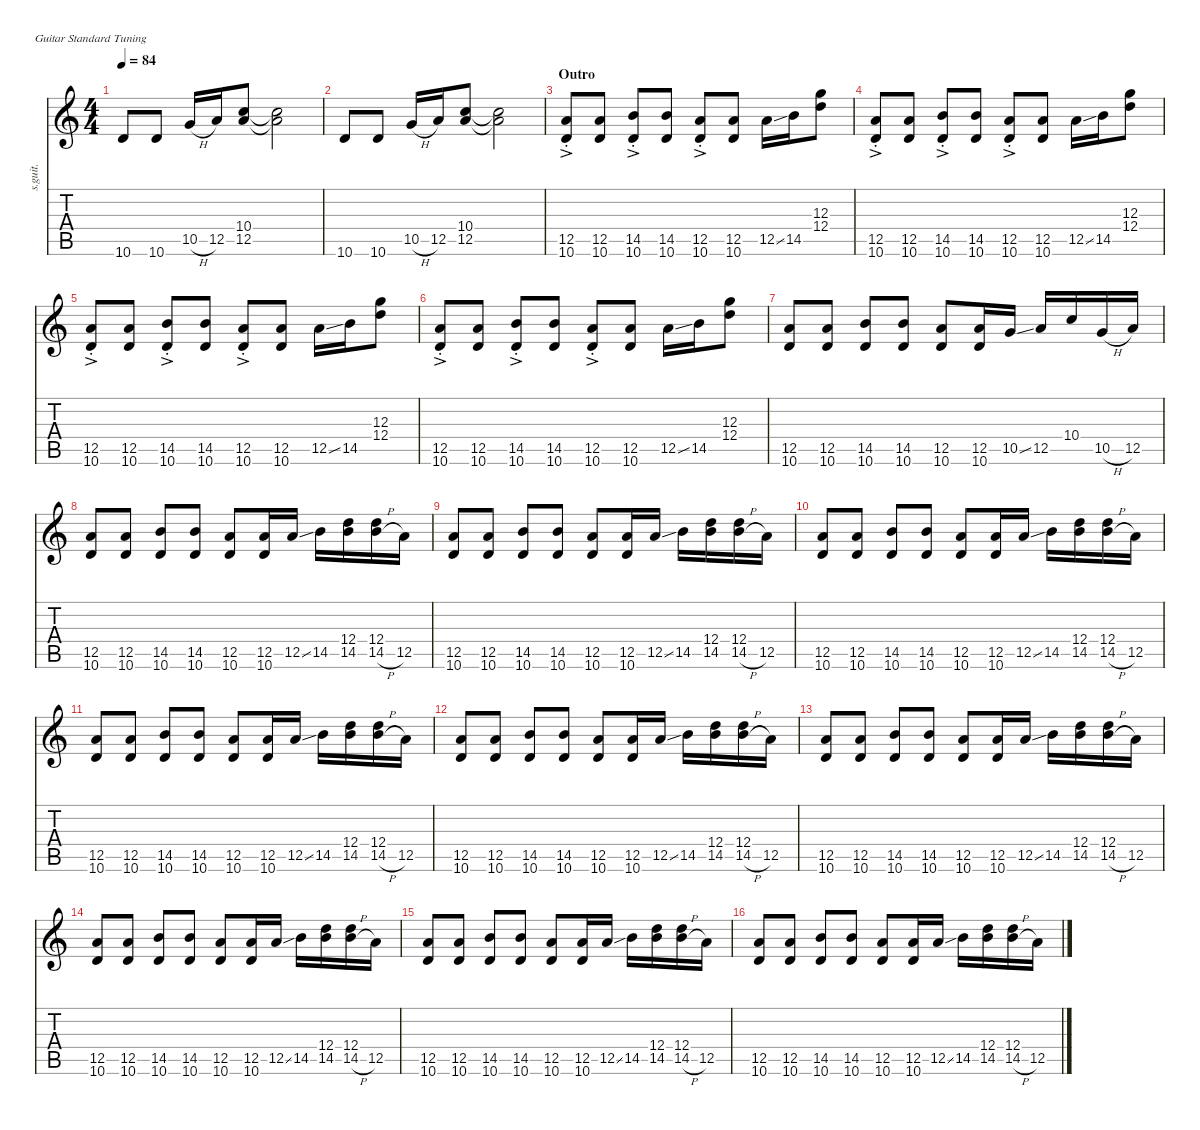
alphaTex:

\defaultSystemsLayout 4
\hideDynamics
\bracketExtendMode nobrackets
\track ("John Lennon - Rhythm Guitar" "s.guit.") {instrument electricguitarjazz}
\staff {score tabs}
\tuning (E4 B3 G3 D3 A2 E2)
\ts (4 4)
\tempo 84
\clef g2
\ks c
10.6.8{lyrics (0 "") lyrics (1 "") lyrics (2 "") lyrics (3 "") lyrics (4 "") dy mp} 10.6.8{lyrics (0 "") lyrics (1 "") lyrics (2 "") lyrics (3 "") lyrics (4 "")} 10.5{h}.16{lyrics (0 "") lyrics (1 "") lyrics (2 "") lyrics (3 "") lyrics (4 "")} 12.5.16{lyrics (0 "") lyrics (1 "") lyrics (2 "") lyrics (3 "") lyrics (4 "")} (10.4 12.5).8{lyrics (0 "") lyrics (1 "") lyrics (2 "") lyrics (3 "") lyrics (4 "")} (10.4{t} 12.5{t}).2{lyrics (0 "") lyrics (1 "") lyrics (2 "") lyrics (3 "") lyrics (4 "")} |
10.6.8{lyrics (0 "") lyrics (1 "") lyrics (2 "") lyrics (3 "") lyrics (4 "")} 10.6.8{lyrics (0 "") lyrics (1 "") lyrics (2 "") lyrics (3 "") lyrics (4 "")} 10.5{h}.16{lyrics (0 "") lyrics (1 "") lyrics (2 "") lyrics (3 "") lyrics (4 "")} 12.5.16{lyrics (0 "") lyrics (1 "") lyrics (2 "") lyrics (3 "") lyrics (4 "")} (10.4 12.5).8{lyrics (0 "") lyrics (1 "") lyrics (2 "") lyrics (3 "") lyrics (4 "")} (10.4{t} 12.5{t}).2{lyrics (0 "") lyrics (1 "") lyrics (2 "") lyrics (3 "") lyrics (4 "")} |
\section ("" "Outro")
(12.5{ac st} 10.6{ac st}).8{lyrics (0 "") lyrics (1 "") lyrics (2 "") lyrics (3 "") lyrics (4 "") dy p} (12.5 10.6).8{lyrics (0 "") lyrics (1 "") lyrics (2 "") lyrics (3 "") lyrics (4 "") dy mp} (14.5{ac st} 10.6{ac st}).8{lyrics (0 "") lyrics (1 "") lyrics (2 "") lyrics (3 "") lyrics (4 "") dy p} (14.5 10.6).8{lyrics (0 "") lyrics (1 "") lyrics (2 "") lyrics (3 "") lyrics (4 "") dy mp} (12.5{ac st} 10.6{ac st}).8{lyrics (0 "") lyrics (1 "") lyrics (2 "") lyrics (3 "") lyrics (4 "") dy p} (12.5 10.6).8{lyrics (0 "") lyrics (1 "") lyrics (2 "") lyrics (3 "") lyrics (4 "") dy mp} 12.5{ss}.16{lyrics (0 "") lyrics (1 "") lyrics (2 "") lyrics (3 "") lyrics (4 "")} 14.5.16{lyrics (0 "") lyrics (1 "") lyrics (2 "") lyrics (3 "") lyrics (4 "")} (12.3 12.4).8{lyrics (0 "") lyrics (1 "") lyrics (2 "") lyrics (3 "") lyrics (4 "")} |
(12.5{ac st} 10.6{ac st}).8{lyrics (0 "") lyrics (1 "") lyrics (2 "") lyrics (3 "") lyrics (4 "") dy p} (12.5 10.6).8{lyrics (0 "") lyrics (1 "") lyrics (2 "") lyrics (3 "") lyrics (4 "") dy mp} (14.5{ac st} 10.6{ac st}).8{lyrics (0 "") lyrics (1 "") lyrics (2 "") lyrics (3 "") lyrics (4 "") dy p} (14.5 10.6).8{lyrics (0 "") lyrics (1 "") lyrics (2 "") lyrics (3 "") lyrics (4 "") dy mp} (12.5{ac st} 10.6{ac st}).8{lyrics (0 "") lyrics (1 "") lyrics (2 "") lyrics (3 "") lyrics (4 "") dy p} (12.5 10.6).8{lyrics (0 "") lyrics (1 "") lyrics (2 "") lyrics (3 "") lyrics (4 "") dy mp} 12.5{ss}.16{lyrics (0 "") lyrics (1 "") lyrics (2 "") lyrics (3 "") lyrics (4 "")} 14.5.16{lyrics (0 "") lyrics (1 "") lyrics (2 "") lyrics (3 "") lyrics (4 "")} (12.3 12.4).8{lyrics (0 "") lyrics (1 "") lyrics (2 "") lyrics (3 "") lyrics (4 "")} |
(12.5{ac st} 10.6{ac st}).8{lyrics (0 "") lyrics (1 "") lyrics (2 "") lyrics (3 "") lyrics (4 "") dy p} (12.5 10.6).8{lyrics (0 "") lyrics (1 "") lyrics (2 "") lyrics (3 "") lyrics (4 "") dy mp} (14.5{ac st} 10.6{ac st}).8{lyrics (0 "") lyrics (1 "") lyrics (2 "") lyrics (3 "") lyrics (4 "") dy p} (14.5 10.6).8{lyrics (0 "") lyrics (1 "") lyrics (2 "") lyrics (3 "") lyrics (4 "") dy mp} (12.5{ac st} 10.6{ac st}).8{lyrics (0 "") lyrics (1 "") lyrics (2 "") lyrics (3 "") lyrics (4 "") dy p} (12.5 10.6).8{lyrics (0 "") lyrics (1 "") lyrics (2 "") lyrics (3 "") lyrics (4 "") dy mp} 12.5{ss}.16{lyrics (0 "") lyrics (1 "") lyrics (2 "") lyrics (3 "") lyrics (4 "")} 14.5.16{lyrics (0 "") lyrics (1 "") lyrics (2 "") lyrics (3 "") lyrics (4 "")} (12.3 12.4).8{lyrics (0 "") lyrics (1 "") lyrics (2 "") lyrics (3 "") lyrics (4 "")} |
(12.5{ac st} 10.6{ac st}).8{lyrics (0 "") lyrics (1 "") lyrics (2 "") lyrics (3 "") lyrics (4 "") dy p} (12.5 10.6).8{lyrics (0 "") lyrics (1 "") lyrics (2 "") lyrics (3 "") lyrics (4 "") dy mp} (14.5{ac st} 10.6{ac st}).8{lyrics (0 "") lyrics (1 "") lyrics (2 "") lyrics (3 "") lyrics (4 "") dy p} (14.5 10.6).8{lyrics (0 "") lyrics (1 "") lyrics (2 "") lyrics (3 "") lyrics (4 "") dy mp} (12.5{ac st} 10.6{ac st}).8{lyrics (0 "") lyrics (1 "") lyrics (2 "") lyrics (3 "") lyrics (4 "") dy p} (12.5 10.6).8{lyrics (0 "") lyrics (1 "") lyrics (2 "") lyrics (3 "") lyrics (4 "") dy mp} 12.5{ss}.16{lyrics (0 "") lyrics (1 "") lyrics (2 "") lyrics (3 "") lyrics (4 "")} 14.5.16{lyrics (0 "") lyrics (1 "") lyrics (2 "") lyrics (3 "") lyrics (4 "")} (12.3 12.4).8{lyrics (0 "") lyrics (1 "") lyrics (2 "") lyrics (3 "") lyrics (4 "")} |
(12.5 10.6).8{lyrics (0 "") lyrics (1 "") lyrics (2 "") lyrics (3 "") lyrics (4 "")} (12.5 10.6).8{lyrics (0 "") lyrics (1 "") lyrics (2 "") lyrics (3 "") lyrics (4 "")} (14.5 10.6).8{lyrics (0 "") lyrics (1 "") lyrics (2 "") lyrics (3 "") lyrics (4 "")} (14.5 10.6).8{lyrics (0 "") lyrics (1 "") lyrics (2 "") lyrics (3 "") lyrics (4 "")} (12.5 10.6).8{lyrics (0 "") lyrics (1 "") lyrics (2 "") lyrics (3 "") lyrics (4 "")} (12.5 10.6).16{lyrics (0 "") lyrics (1 "") lyrics (2 "") lyrics (3 "") lyrics (4 "")} 10.5{ss}.16{lyrics (0 "") lyrics (1 "") lyrics (2 "") lyrics (3 "") lyrics (4 "")} 12.5.16{lyrics (0 "") lyrics (1 "") lyrics (2 "") lyrics (3 "") lyrics (4 "")} 10.4.16{lyrics (0 "") lyrics (1 "") lyrics (2 "") lyrics (3 "") lyrics (4 "")} 10.5{h}.16{lyrics (0 "") lyrics (1 "") lyrics (2 "") lyrics (3 "") lyrics (4 "")} 12.5.16{lyrics (0 "") lyrics (1 "") lyrics (2 "") lyrics (3 "") lyrics (4 "")} |
(12.5 10.6).8{lyrics (0 "") lyrics (1 "") lyrics (2 "") lyrics (3 "") lyrics (4 "")} (12.5 10.6).8{lyrics (0 "") lyrics (1 "") lyrics (2 "") lyrics (3 "") lyrics (4 "")} (14.5 10.6).8{lyrics (0 "") lyrics (1 "") lyrics (2 "") lyrics (3 "") lyrics (4 "")} (14.5 10.6).8{lyrics (0 "") lyrics (1 "") lyrics (2 "") lyrics (3 "") lyrics (4 "")} (12.5 10.6).8{lyrics (0 "") lyrics (1 "") lyrics (2 "") lyrics (3 "") lyrics (4 "")} (12.5 10.6).16{lyrics (0 "") lyrics (1 "") lyrics (2 "") lyrics (3 "") lyrics (4 "")} 12.5{ss}.16{lyrics (0 "") lyrics (1 "") lyrics (2 "") lyrics (3 "") lyrics (4 "")} 14.5.16{lyrics (0 "") lyrics (1 "") lyrics (2 "") lyrics (3 "") lyrics (4 "")} (12.4 14.5).16{lyrics (0 "") lyrics (1 "") lyrics (2 "") lyrics (3 "") lyrics (4 "")} (12.4 14.5{h}).16{lyrics (0 "") lyrics (1 "") lyrics (2 "") lyrics (3 "") lyrics (4 "")} 12.5.16{lyrics (0 "") lyrics (1 "") lyrics (2 "") lyrics (3 "") lyrics (4 "")} |
(12.5 10.6).8{lyrics (0 "") lyrics (1 "") lyrics (2 "") lyrics (3 "") lyrics (4 "")} (12.5 10.6).8{lyrics (0 "") lyrics (1 "") lyrics (2 "") lyrics (3 "") lyrics (4 "")} (14.5 10.6).8{lyrics (0 "") lyrics (1 "") lyrics (2 "") lyrics (3 "") lyrics (4 "")} (14.5 10.6).8{lyrics (0 "") lyrics (1 "") lyrics (2 "") lyrics (3 "") lyrics (4 "")} (12.5 10.6).8{lyrics (0 "") lyrics (1 "") lyrics (2 "") lyrics (3 "") lyrics (4 "")} (12.5 10.6).16{lyrics (0 "") lyrics (1 "") lyrics (2 "") lyrics (3 "") lyrics (4 "")} 12.5{ss}.16{lyrics (0 "") lyrics (1 "") lyrics (2 "") lyrics (3 "") lyrics (4 "")} 14.5.16{lyrics (0 "") lyrics (1 "") lyrics (2 "") lyrics (3 "") lyrics (4 "")} (12.4 14.5).16{lyrics (0 "") lyrics (1 "") lyrics (2 "") lyrics (3 "") lyrics (4 "")} (12.4 14.5{h}).16{lyrics (0 "") lyrics (1 "") lyrics (2 "") lyrics (3 "") lyrics (4 "")} 12.5.16{lyrics (0 "") lyrics (1 "") lyrics (2 "") lyrics (3 "") lyrics (4 "")} |
(12.5 10.6).8{lyrics (0 "") lyrics (1 "") lyrics (2 "") lyrics (3 "") lyrics (4 "")} (12.5 10.6).8{lyrics (0 "") lyrics (1 "") lyrics (2 "") lyrics (3 "") lyrics (4 "")} (14.5 10.6).8{lyrics (0 "") lyrics (1 "") lyrics (2 "") lyrics (3 "") lyrics (4 "")} (14.5 10.6).8{lyrics (0 "") lyrics (1 "") lyrics (2 "") lyrics (3 "") lyrics (4 "")} (12.5 10.6).8{lyrics (0 "") lyrics (1 "") lyrics (2 "") lyrics (3 "") lyrics (4 "")} (12.5 10.6).16{lyrics (0 "") lyrics (1 "") lyrics (2 "") lyrics (3 "") lyrics (4 "")} 12.5{ss}.16{lyrics (0 "") lyrics (1 "") lyrics (2 "") lyrics (3 "") lyrics (4 "")} 14.5.16{lyrics (0 "") lyrics (1 "") lyrics (2 "") lyrics (3 "") lyrics (4 "")} (12.4 14.5).16{lyrics (0 "") lyrics (1 "") lyrics (2 "") lyrics (3 "") lyrics (4 "")} (12.4 14.5{h}).16{lyrics (0 "") lyrics (1 "") lyrics (2 "") lyrics (3 "") lyrics (4 "")} 12.5.16{lyrics (0 "") lyrics (1 "") lyrics (2 "") lyrics (3 "") lyrics (4 "")} |
(12.5 10.6).8{lyrics (0 "") lyrics (1 "") lyrics (2 "") lyrics (3 "") lyrics (4 "")} (12.5 10.6).8{lyrics (0 "") lyrics (1 "") lyrics (2 "") lyrics (3 "") lyrics (4 "")} (14.5 10.6).8{lyrics (0 "") lyrics (1 "") lyrics (2 "") lyrics (3 "") lyrics (4 "")} (14.5 10.6).8{lyrics (0 "") lyrics (1 "") lyrics (2 "") lyrics (3 "") lyrics (4 "")} (12.5 10.6).8{lyrics (0 "") lyrics (1 "") lyrics (2 "") lyrics (3 "") lyrics (4 "")} (12.5 10.6).16{lyrics (0 "") lyrics (1 "") lyrics (2 "") lyrics (3 "") lyrics (4 "")} 12.5{ss}.16{lyrics (0 "") lyrics (1 "") lyrics (2 "") lyrics (3 "") lyrics (4 "")} 14.5.16{lyrics (0 "") lyrics (1 "") lyrics (2 "") lyrics (3 "") lyrics (4 "")} (12.4 14.5).16{lyrics (0 "") lyrics (1 "") lyrics (2 "") lyrics (3 "") lyrics (4 "")} (12.4 14.5{h}).16{lyrics (0 "") lyrics (1 "") lyrics (2 "") lyrics (3 "") lyrics (4 "")} 12.5.16{lyrics (0 "") lyrics (1 "") lyrics (2 "") lyrics (3 "") lyrics (4 "")} |
(12.5 10.6).8{lyrics (0 "") lyrics (1 "") lyrics (2 "") lyrics (3 "") lyrics (4 "")} (12.5 10.6).8{lyrics (0 "") lyrics (1 "") lyrics (2 "") lyrics (3 "") lyrics (4 "")} (14.5 10.6).8{lyrics (0 "") lyrics (1 "") lyrics (2 "") lyrics (3 "") lyrics (4 "")} (14.5 10.6).8{lyrics (0 "") lyrics (1 "") lyrics (2 "") lyrics (3 "") lyrics (4 "")} (12.5 10.6).8{lyrics (0 "") lyrics (1 "") lyrics (2 "") lyrics (3 "") lyrics (4 "")} (12.5 10.6).16{lyrics (0 "") lyrics (1 "") lyrics (2 "") lyrics (3 "") lyrics (4 "")} 12.5{ss}.16{lyrics (0 "") lyrics (1 "") lyrics (2 "") lyrics (3 "") lyrics (4 "")} 14.5.16{lyrics (0 "") lyrics (1 "") lyrics (2 "") lyrics (3 "") lyrics (4 "")} (12.4 14.5).16{lyrics (0 "") lyrics (1 "") lyrics (2 "") lyrics (3 "") lyrics (4 "")} (12.4 14.5{h}).16{lyrics (0 "") lyrics (1 "") lyrics (2 "") lyrics (3 "") lyrics (4 "")} 12.5.16{lyrics (0 "") lyrics (1 "") lyrics (2 "") lyrics (3 "") lyrics (4 "")} |
(12.5 10.6).8{lyrics (0 "") lyrics (1 "") lyrics (2 "") lyrics (3 "") lyrics (4 "")} (12.5 10.6).8{lyrics (0 "") lyrics (1 "") lyrics (2 "") lyrics (3 "") lyrics (4 "")} (14.5 10.6).8{lyrics (0 "") lyrics (1 "") lyrics (2 "") lyrics (3 "") lyrics (4 "")} (14.5 10.6).8{lyrics (0 "") lyrics (1 "") lyrics (2 "") lyrics (3 "") lyrics (4 "")} (12.5 10.6).8{lyrics (0 "") lyrics (1 "") lyrics (2 "") lyrics (3 "") lyrics (4 "")} (12.5 10.6).16{lyrics (0 "") lyrics (1 "") lyrics (2 "") lyrics (3 "") lyrics (4 "")} 12.5{ss}.16{lyrics (0 "") lyrics (1 "") lyrics (2 "") lyrics (3 "") lyrics (4 "")} 14.5.16{lyrics (0 "") lyrics (1 "") lyrics (2 "") lyrics (3 "") lyrics (4 "")} (12.4 14.5).16{lyrics (0 "") lyrics (1 "") lyrics (2 "") lyrics (3 "") lyrics (4 "")} (12.4 14.5{h}).16{lyrics (0 "") lyrics (1 "") lyrics (2 "") lyrics (3 "") lyrics (4 "")} 12.5.16{lyrics (0 "") lyrics (1 "") lyrics (2 "") lyrics (3 "") lyrics (4 "")} |
(12.5 10.6).8{lyrics (0 "") lyrics (1 "") lyrics (2 "") lyrics (3 "") lyrics (4 "")} (12.5 10.6).8{lyrics (0 "") lyrics (1 "") lyrics (2 "") lyrics (3 "") lyrics (4 "")} (14.5 10.6).8{lyrics (0 "") lyrics (1 "") lyrics (2 "") lyrics (3 "") lyrics (4 "")} (14.5 10.6).8{lyrics (0 "") lyrics (1 "") lyrics (2 "") lyrics (3 "") lyrics (4 "")} (12.5 10.6).8{lyrics (0 "") lyrics (1 "") lyrics (2 "") lyrics (3 "") lyrics (4 "")} (12.5 10.6).16{lyrics (0 "") lyrics (1 "") lyrics (2 "") lyrics (3 "") lyrics (4 "")} 12.5{ss}.16{lyrics (0 "") lyrics (1 "") lyrics (2 "") lyrics (3 "") lyrics (4 "")} 14.5.16{lyrics (0 "") lyrics (1 "") lyrics (2 "") lyrics (3 "") lyrics (4 "")} (12.4 14.5).16{lyrics (0 "") lyrics (1 "") lyrics (2 "") lyrics (3 "") lyrics (4 "")} (12.4 14.5{h}).16{lyrics (0 "") lyrics (1 "") lyrics (2 "") lyrics (3 "") lyrics (4 "")} 12.5.16{lyrics (0 "") lyrics (1 "") lyrics (2 "") lyrics (3 "") lyrics (4 "")} |
(12.5 10.6).8{lyrics (0 "") lyrics (1 "") lyrics (2 "") lyrics (3 "") lyrics (4 "")} (12.5 10.6).8{lyrics (0 "") lyrics (1 "") lyrics (2 "") lyrics (3 "") lyrics (4 "")} (14.5 10.6).8{lyrics (0 "") lyrics (1 "") lyrics (2 "") lyrics (3 "") lyrics (4 "")} (14.5 10.6).8{lyrics (0 "") lyrics (1 "") lyrics (2 "") lyrics (3 "") lyrics (4 "")} (12.5 10.6).8{lyrics (0 "") lyrics (1 "") lyrics (2 "") lyrics (3 "") lyrics (4 "")} (12.5 10.6).16{lyrics (0 "") lyrics (1 "") lyrics (2 "") lyrics (3 "") lyrics (4 "")} 12.5{ss}.16{lyrics (0 "") lyrics (1 "") lyrics (2 "") lyrics (3 "") lyrics (4 "")} 14.5.16{lyrics (0 "") lyrics (1 "") lyrics (2 "") lyrics (3 "") lyrics (4 "")} (12.4 14.5).16{lyrics (0 "") lyrics (1 "") lyrics (2 "") lyrics (3 "") lyrics (4 "")} (12.4 14.5{h}).16{lyrics (0 "") lyrics (1 "") lyrics (2 "") lyrics (3 "") lyrics (4 "")} 12.5.16{lyrics (0 "") lyrics (1 "") lyrics (2 "") lyrics (3 "") lyrics (4 "")} |
(12.5 10.6).8{lyrics (0 "") lyrics (1 "") lyrics (2 "") lyrics (3 "") lyrics (4 "")} (12.5 10.6).8{lyrics (0 "") lyrics (1 "") lyrics (2 "") lyrics (3 "") lyrics (4 "")} (14.5 10.6).8{lyrics (0 "") lyrics (1 "") lyrics (2 "") lyrics (3 "") lyrics (4 "")} (14.5 10.6).8{lyrics (0 "") lyrics (1 "") lyrics (2 "") lyrics (3 "") lyrics (4 "")} (12.5 10.6).8{lyrics (0 "") lyrics (1 "") lyrics (2 "") lyrics (3 "") lyrics (4 "")} (12.5 10.6).16{lyrics (0 "") lyrics (1 "") lyrics (2 "") lyrics (3 "") lyrics (4 "")} 12.5{ss}.16{lyrics (0 "") lyrics (1 "") lyrics (2 "") lyrics (3 "") lyrics (4 "")} 14.5.16{lyrics (0 "") lyrics (1 "") lyrics (2 "") lyrics (3 "") lyrics (4 "")} (12.4 14.5).16{lyrics (0 "") lyrics (1 "") lyrics (2 "") lyrics (3 "") lyrics (4 "")} (12.4 14.5{h}).16{lyrics (0 "") lyrics (1 "") lyrics (2 "") lyrics (3 "") lyrics (4 "")} 12.5.16{lyrics (0 "") lyrics (1 "") lyrics (2 "") lyrics (3 "") lyrics (4 "")}
